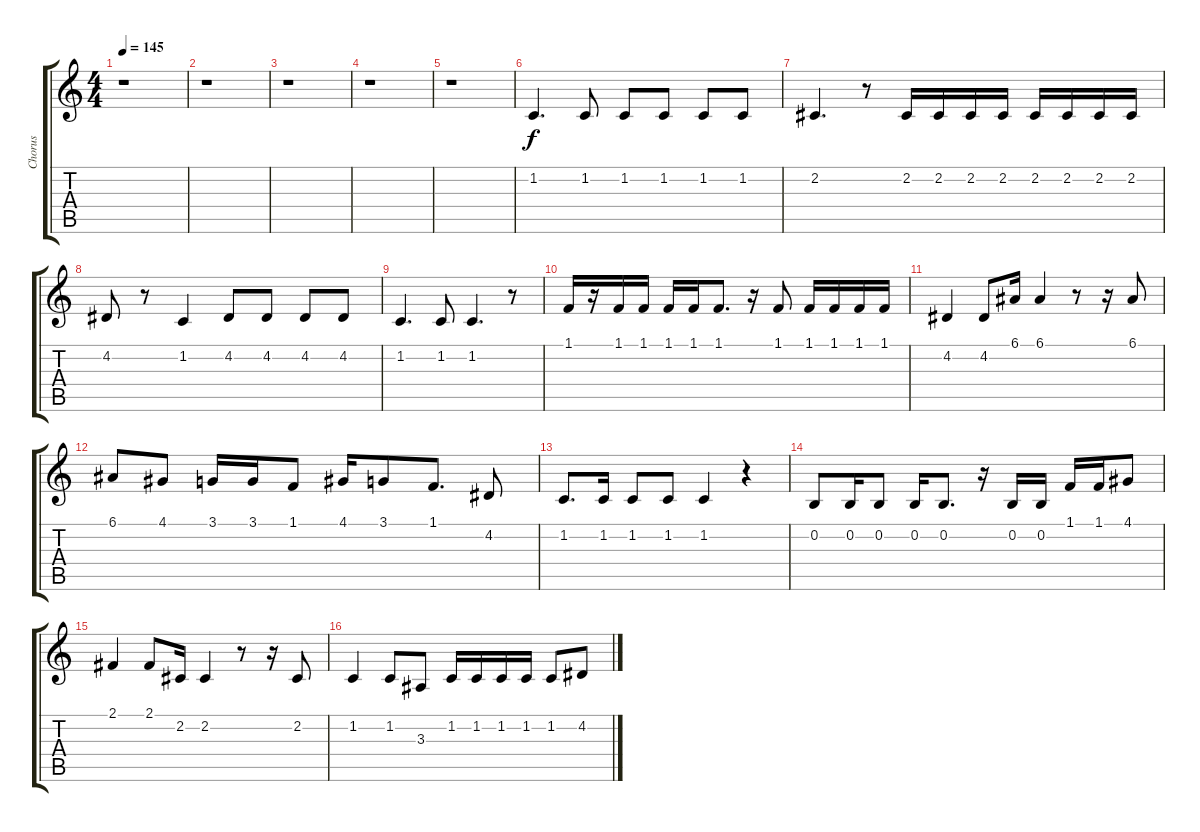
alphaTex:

\track ("Chorus" "Chorus") {instrument lead2sawtooth}
\staff {score tabs}
\tuning (E4 B3 G3 D3 A2 E2) {hide}
\ts (4 4)
\tempo 145
\clef g2
\ks c
r.1{dy f} |
r.1 |
r.1 |
r.1 |
r.1 |
1.2.4{d} 1.2.8 1.2.8 1.2.8 1.2.8 1.2.8 |
2.2.4{d} r.8 2.2.16 2.2.16 2.2.16 2.2.16 2.2.16 2.2.16 2.2.16 2.2.16 |
4.2.8 r.8 1.2.4 4.2.8 4.2.8 4.2.8 4.2.8 |
1.2.4{d} 1.2.8 1.2.4{d} r.8 |
1.1.16 r.16 1.1.16 1.1.16 1.1.16 1.1.16 1.1.8{d} r.16 1.1.8 1.1.16 1.1.16 1.1.16 1.1.16 |
4.2.4 4.2.8 6.1.16 6.1.4 r.8 r.16 6.1.8 |
6.1.8 4.1.8 3.1.16 3.1.16 1.1.8 4.1.16 3.1.8 1.1.8{d} 4.2.8 |
1.2.8{d} 1.2.16 1.2.8 1.2.8 1.2.4 r.4 |
0.2.8 0.2.16 0.2.8 0.2.16 0.2.8{d} r.16 0.2.16 0.2.16 1.1.16 1.1.16 4.1.8 |
2.1.4 2.1.8 2.2.16 2.2.4 r.8 r.16 2.2.8 |
1.2.4 1.2.8 3.3.8 1.2.16 1.2.16 1.2.16 1.2.16 1.2.8 4.2.8
